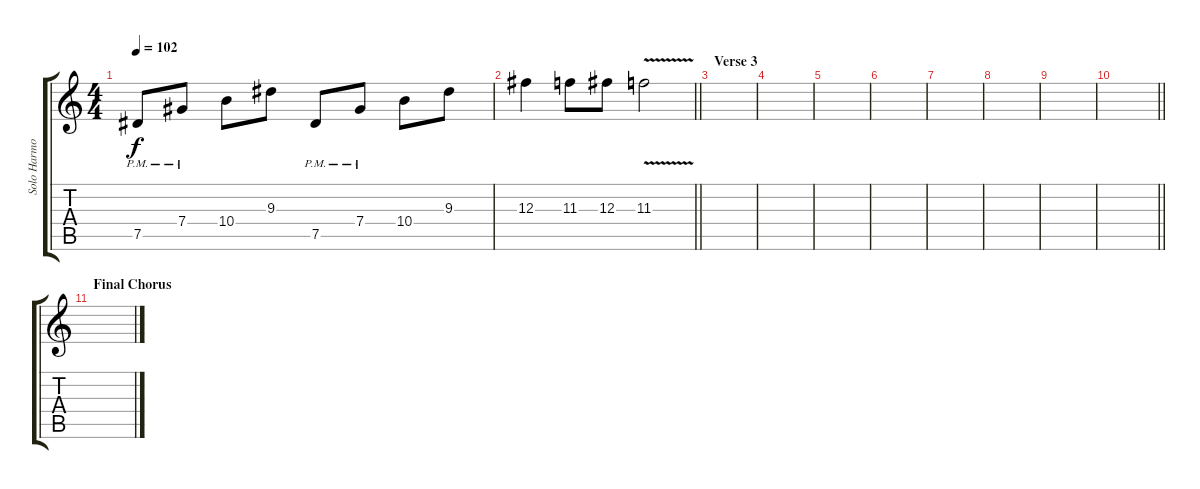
\track ("Solo Harmony" "Solo Harmo") {instrument distortionguitar}
\staff {score tabs}
\tuning (Eb4 Bb3 Gb3 Db3 Ab2 Eb2) {hide}
\ts (4 4)
\tempo 102
\clef g2
\ks c
7.5{pm}.8{dy f} 7.4{pm}.8 10.4.8 9.3.8 7.5{pm}.8 7.4{pm}.8 10.4.8 9.3.8 |
\barLineRight lightlight
12.3.4 11.3.8 12.3.8 11.3{v}.2 |
\section ("" "Verse 3")
|
|
|
|
|
|
|
\barLineRight lightlight
|
\section ("" "Final Chorus")
